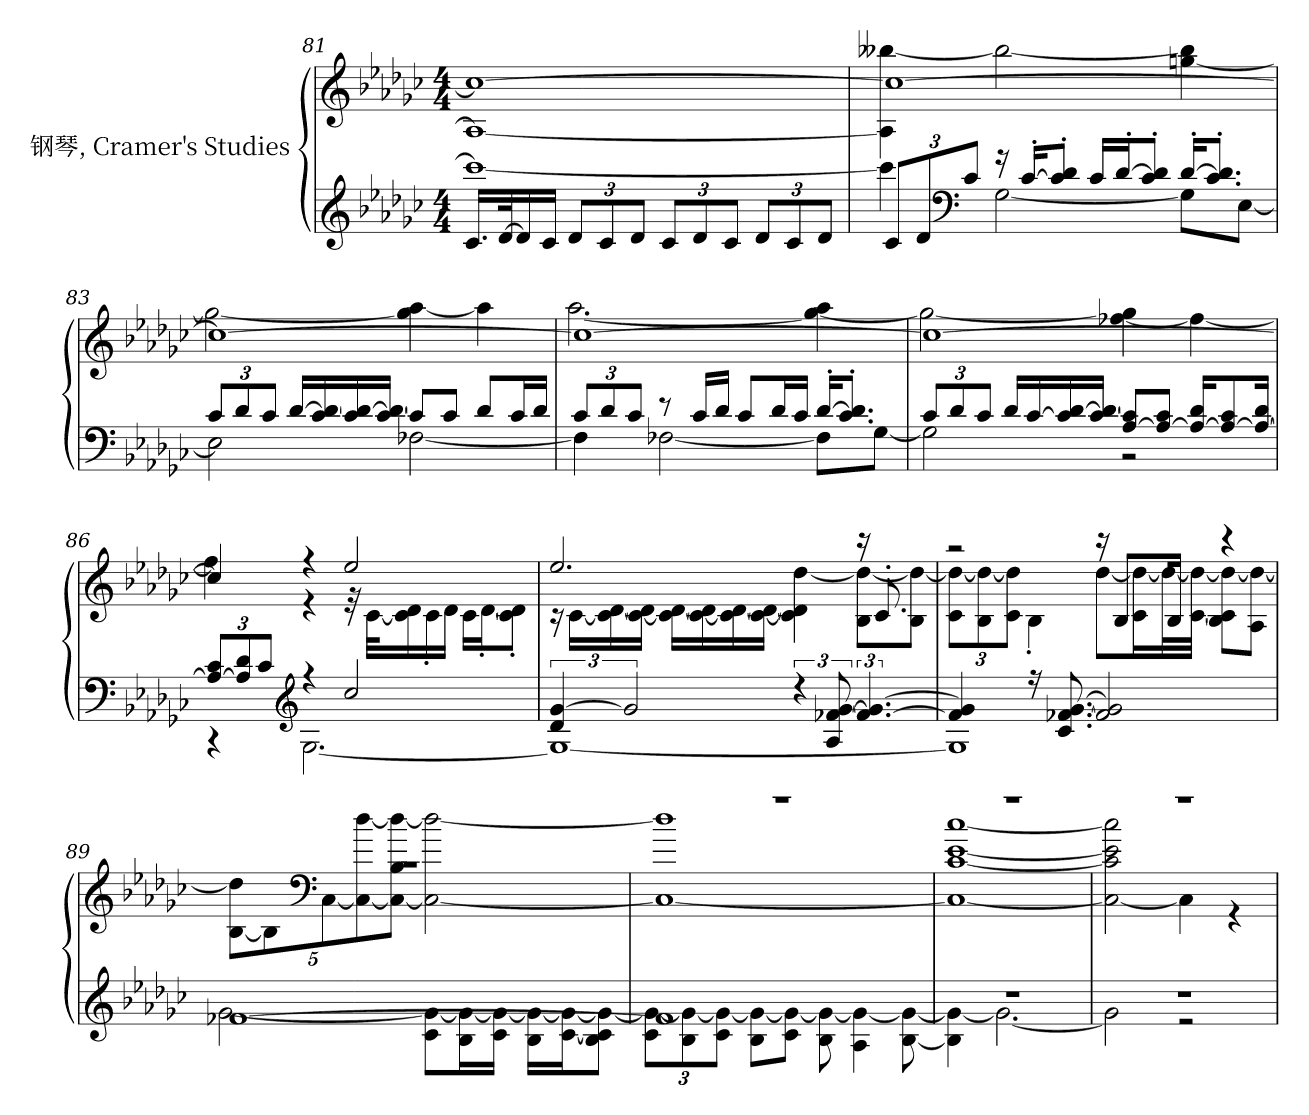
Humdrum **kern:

**kern	**kern
*part1	*part1
*staff2	*staff1
*I"钢琴, Cramer's Studies	*
*clefG2	*clefG2
*k[b-e-a-d-g-c-]	*k[b-e-a-d-g-c-]
*M4/4	*M4/4
=81	=81
*^	*^
16.c-/LL	1ccc-_	1cc-_	1A-_
[32d-/K	.	.	.
16d-/]	.	.	.
16c-/JJ	.	.	.
*Xbrackettup	*	*	*
12d-/L	.	.	.
12c-/	.	.	.
12d-/J	.	.	.
12c-/L	.	.	.
12d-/	.	.	.
12c-/J	.	.	.
12d-/L	.	.	.
12c-/	.	.	.
12d-/J	.	.	.
!!LO:PB:g=z	!!
=82	=82	=82	=82
12c-/L	4ccc-\]	1cc-_	4A-\] [4bb--X\
12d-/	.	.	.
*clefF4	*	*	*
12c-/J	.	.	.
16r	[2G-\	.	2bb--\_
[16c-'/KL	.	.	.
8c-/]' 8d-/'J	.	.	.
16c-/LL	.	.	.
[16d-'/J	.	.	.
8c-/' 8d-/]'J	.	.	.
[16d-'/KL	8G-\L]	.	[4ggn\ 4bb--\]
8.c-/' 8.d-/]'J	.	.	.
.	[8E-\J	.	.
=83	=83	=83	=83
12c-/L	2E-\]	1cc-_	2gg\_
12d-/	.	.	.
12c-/J	.	.	.
[16d-/LL	.	.	.
[16c-/ 16d-/]	.	.	.
16c-/] [16d-/	.	.	.
[16c-/ 16d-/]JJ	.	.	.
8c-/L]	[2F-X\	.	4gg\] [4aa-\
8c-/J	.	.	.
8d-/L	.	.	4aa-\]
16c-/L	.	.	.
16d-/JJ	.	.	.
!!LO:LB:g=z	!!
=84	=84	=84	=84
12c-/L	4F-\]	1cc-_	[2.aa-\
12d-/	.	.	.
12c-/J	.	.	.
8r	[2F-X\	.	.
16c-/LL	.	.	.
16d-/JJ	.	.	.
8c-/L	.	.	.
16d-/L	.	.	.
16c-/JJ	.	.	.
[16d-'/KL	8F-\L]	.	[4gg-\ 4aa-\]
8.c-/' 8.d-/]'J	.	.	.
.	[8G-\J	.	.
=85	=85	=85	=85
12c-/L	2G-\]	1cc-_	2gg-\_
12d-/	.	.	.
12c-/J	.	.	.
16d-/LL	.	.	.
[16c-/	.	.	.
16c-/] [16d-/	.	.	.
[16c-/ 16d-/]JJ	.	.	.
[8A-/ 8c-/]L	2r	.	[4ff-X\ 4gg-\]
8A-/_ 8c-/J	.	.	.
16A-/_ 16d-/KL	.	.	4ff-\_
8A-/_ 8c-/	.	.	.
16A-/_ 16d-/Jk	.	.	.
!!LO:LB:g=z	!!
=86	=86	=86	=86
12A-/_ 12c-/L	4r	4cc-/]	4ff-\]
12A-/] 12d-/	.	.	.
12c-/J	.	.	.
*clefG2	*	*	*
4r	[2.G-\	4r	4r
2cc-/	.	2ee-/	32r
.	.	.	[32c-\KLL
.	.	.	16c-\] 16d-\
.	.	.	16c-'\
.	.	.	16d-\JJ
.	.	.	16c-\LL
.	.	.	[16d-'\J
.	.	.	8c-\' 8d-\]'J
=87	=87	=87	=87
*brackettup	*	*	*
6d-/ [6g-/	1G-_	2.ee-/	16r
.	.	.	[16c-\LL
.	.	.	16c-\] [16d-\
3g-/]	.	.	.
.	.	.	[16c-\ 16d-\]JJ
.	.	.	16c-\] [16d-\LL
.	.	.	[16c-\ 16d-\]
.	.	.	16c-\] [16d-\
.	.	.	[16c-\ 16d-\_JJ
6r	.	.	4c-\] 4d-\] [4dd-\
12A-/ [12f-X/ [12g-/	.	.	.
6.f-/_ 6.g-/_	.	16r	8B-\ 8dd-\_L
.	.	8.c-'/	.
.	.	.	8B-\ 8dd-\_J
!!LO:LB:g=z	!!
=88	=88	=88	=88
*	*	*	*Xbrackettup
4f-/] 4g-/]	1G-]	2r	12c-\ 12dd-\_L
.	.	.	12B-\ 12dd-\_
.	.	.	12c-\ 12dd-\]J
16r	.	.	4B-'\
8.c-/ [8.f-X/ [8.g-/	.	.	.
2f-/] 2g-/]	.	16r	[8dd-\L
.	.	8B-/L	.
.	.	.	16c-\ 16dd-\_L
.	.	16B-/Jk	32dd-\L_
.	.	.	[32c-\ 32dd-\_JJJ
.	.	4r	8B-\ 8c-\] 8dd-\_L
.	.	.	8A-\ 8dd-\_J
=89	=89	=89	=89
[1f-X	[2g-\	1r	[10B-\ 10dd-\]L
.	.	.	10B-\]
*	*	*clefF4	*
.	.	.	[10C-\
.	.	.	10C-\_ [10dd-\
.	.	.	10C-\_ 10B-\ 10dd-\_J
.	8c-\ 8g-\_L	.	2C-\_ 2dd-\_
.	16B-\ 16g-\_L	.	.
.	16c-\ 16g-\_JJ	.	.
.	16B-\ 16g-\_LL	.	.
.	[16c-\ 16g-\_J	.	.
.	8B-\ 8c-\] 8g-\_J	.	.
!!LO:LB:g=z	!!
=90	=90	=90	=90
*	*Xbrackettup	*	*
1f-]	12c-\ 12g-\_L	1r	1C-_ 1dd-]
.	12B-\ 12g-\_	.	.
.	12c-\ 12g-\_J	.	.
.	8B-\ 8g-\_L	.	.
.	8c-\ 8g-\_J	.	.
.	8B-\ 8g-\_	.	.
.	4A-\ 4g-\_	.	.
.	[8B-\ 8g-\_	.	.
=91	=91	=91	=91
1r	4B-\] 4g-\_	1r	1C-_ [1c- [1e- [1cc-
.	2.g-\_	.	.
=92	=92	=92	=92
1r	2g-\]	1r	2C-\_ 2c-\] 2e-\] 2cc-\]
.	2r	.	4C-\]
.	.	.	4r
*v	*v	*	*
*	*v	*v
=	=
*-	*-
